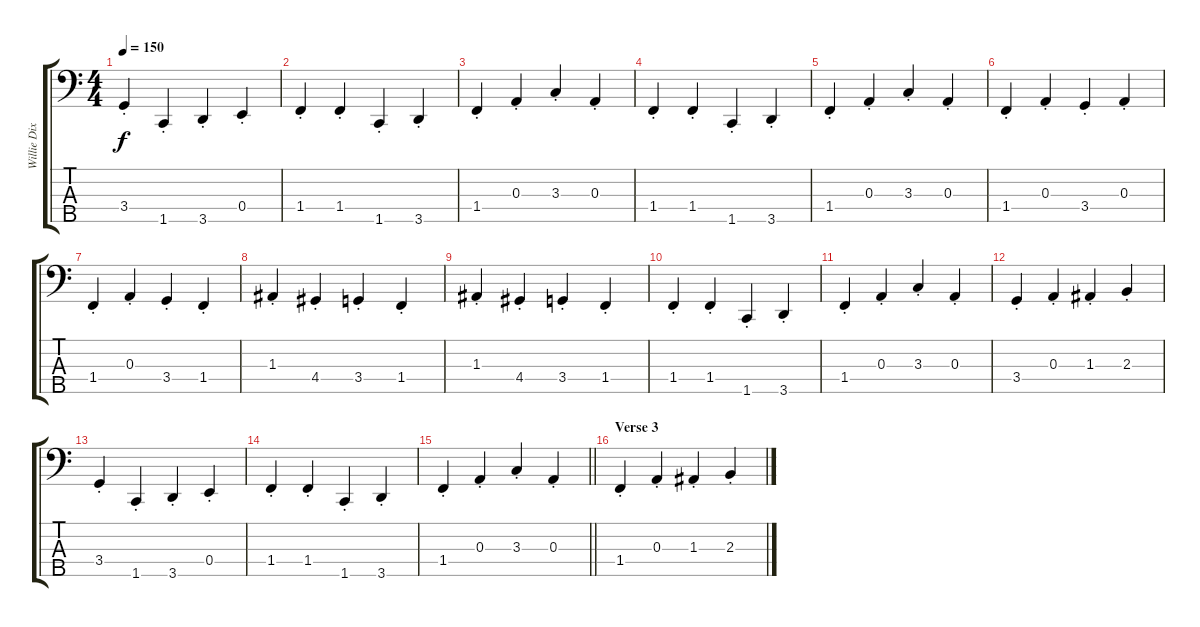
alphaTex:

\track ("Willie Dixon" "Willie Dix") {instrument electricbassfinger}
\staff {score tabs}
\tuning (G2 D2 A1 E1 B0) {hide}
\ts (4 4)
\tempo 150
\clef f4
\ks c
3.4{st}.4{dy f} 1.5{st}.4 3.5{st}.4 0.4{st}.4 |
1.4{st}.4 1.4{st}.4 1.5{st}.4 3.5{st}.4 |
1.4{st}.4 0.3{st}.4 3.3{st}.4 0.3{st}.4 |
1.4{st}.4 1.4{st}.4 1.5{st}.4 3.5{st}.4 |
1.4{st}.4 0.3{st}.4 3.3{st}.4 0.3{st}.4 |
1.4{st}.4 0.3{st}.4 3.4{st}.4 0.3{st}.4 |
1.4{st}.4 0.3{st}.4 3.4{st}.4 1.4{st}.4 |
1.3{st}.4 4.4{st}.4 3.4{st}.4 1.4{st}.4 |
1.3{st}.4 4.4{st}.4 3.4{st}.4 1.4{st}.4 |
1.4{st}.4 1.4{st}.4 1.5{st}.4 3.5{st}.4 |
1.4{st}.4 0.3{st}.4 3.3{st}.4 0.3{st}.4 |
3.4{st}.4 0.3{st}.4 1.3{st}.4 2.3{st}.4 |
3.4{st}.4 1.5{st}.4 3.5{st}.4 0.4{st}.4 |
1.4{st}.4 1.4{st}.4 1.5{st}.4 3.5{st}.4 |
\barLineRight lightlight
1.4{st}.4 0.3{st}.4 3.3{st}.4 0.3{st}.4 |
\section ("" "Verse 3")
1.4{st}.4 0.3{st}.4 1.3{st}.4 2.3{st}.4
